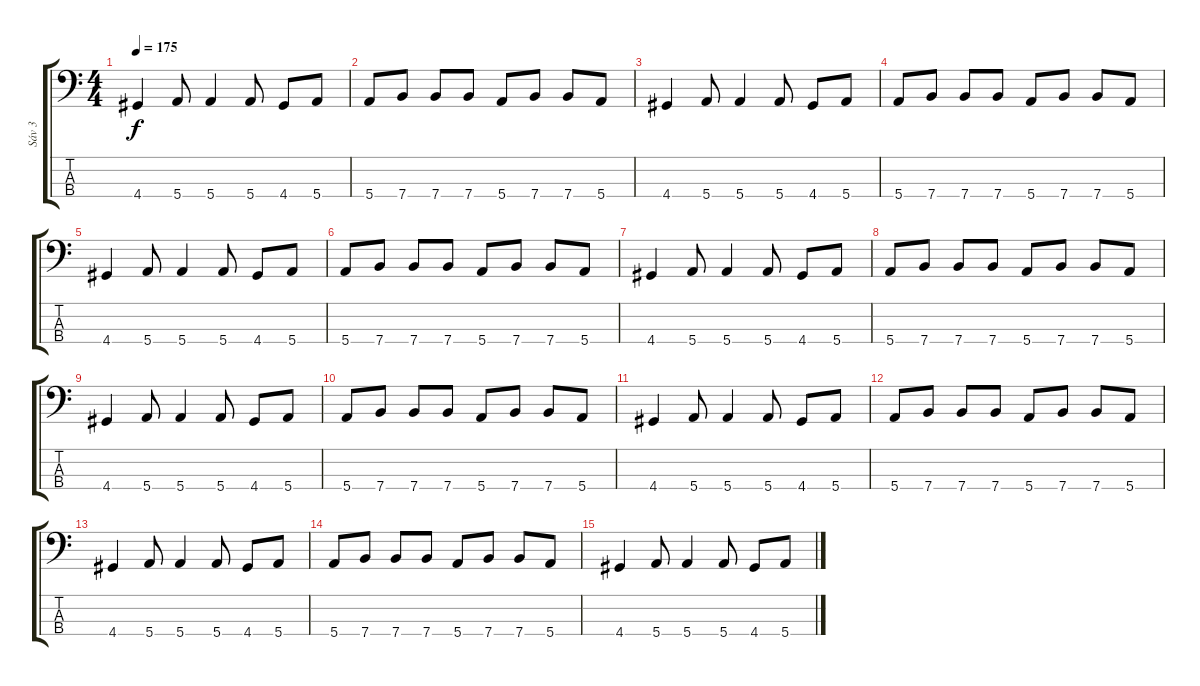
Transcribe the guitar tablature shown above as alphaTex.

\track ("Sáv 3" "Sáv 3") {instrument electricbassfinger}
\staff {score tabs}
\tuning (G2 D2 A1 E1) {hide}
\ts (4 4)
\tempo 175
\clef f4
\ks c
4.4.4{dy f} 5.4.8 5.4.4 5.4.8 4.4.8 5.4.8 |
5.4.8 7.4.8 7.4.8 7.4.8 5.4.8 7.4.8 7.4.8 5.4.8 |
4.4.4 5.4.8 5.4.4 5.4.8 4.4.8 5.4.8 |
5.4.8 7.4.8 7.4.8 7.4.8 5.4.8 7.4.8 7.4.8 5.4.8 |
4.4.4 5.4.8 5.4.4 5.4.8 4.4.8 5.4.8 |
5.4.8 7.4.8 7.4.8 7.4.8 5.4.8 7.4.8 7.4.8 5.4.8 |
4.4.4 5.4.8 5.4.4 5.4.8 4.4.8 5.4.8 |
5.4.8 7.4.8 7.4.8 7.4.8 5.4.8 7.4.8 7.4.8 5.4.8 |
4.4.4 5.4.8 5.4.4 5.4.8 4.4.8 5.4.8 |
5.4.8 7.4.8 7.4.8 7.4.8 5.4.8 7.4.8 7.4.8 5.4.8 |
4.4.4 5.4.8 5.4.4 5.4.8 4.4.8 5.4.8 |
5.4.8 7.4.8 7.4.8 7.4.8 5.4.8 7.4.8 7.4.8 5.4.8 |
4.4.4 5.4.8 5.4.4 5.4.8 4.4.8 5.4.8 |
5.4.8 7.4.8 7.4.8 7.4.8 5.4.8 7.4.8 7.4.8 5.4.8 |
4.4.4 5.4.8 5.4.4 5.4.8 4.4.8 5.4.8
